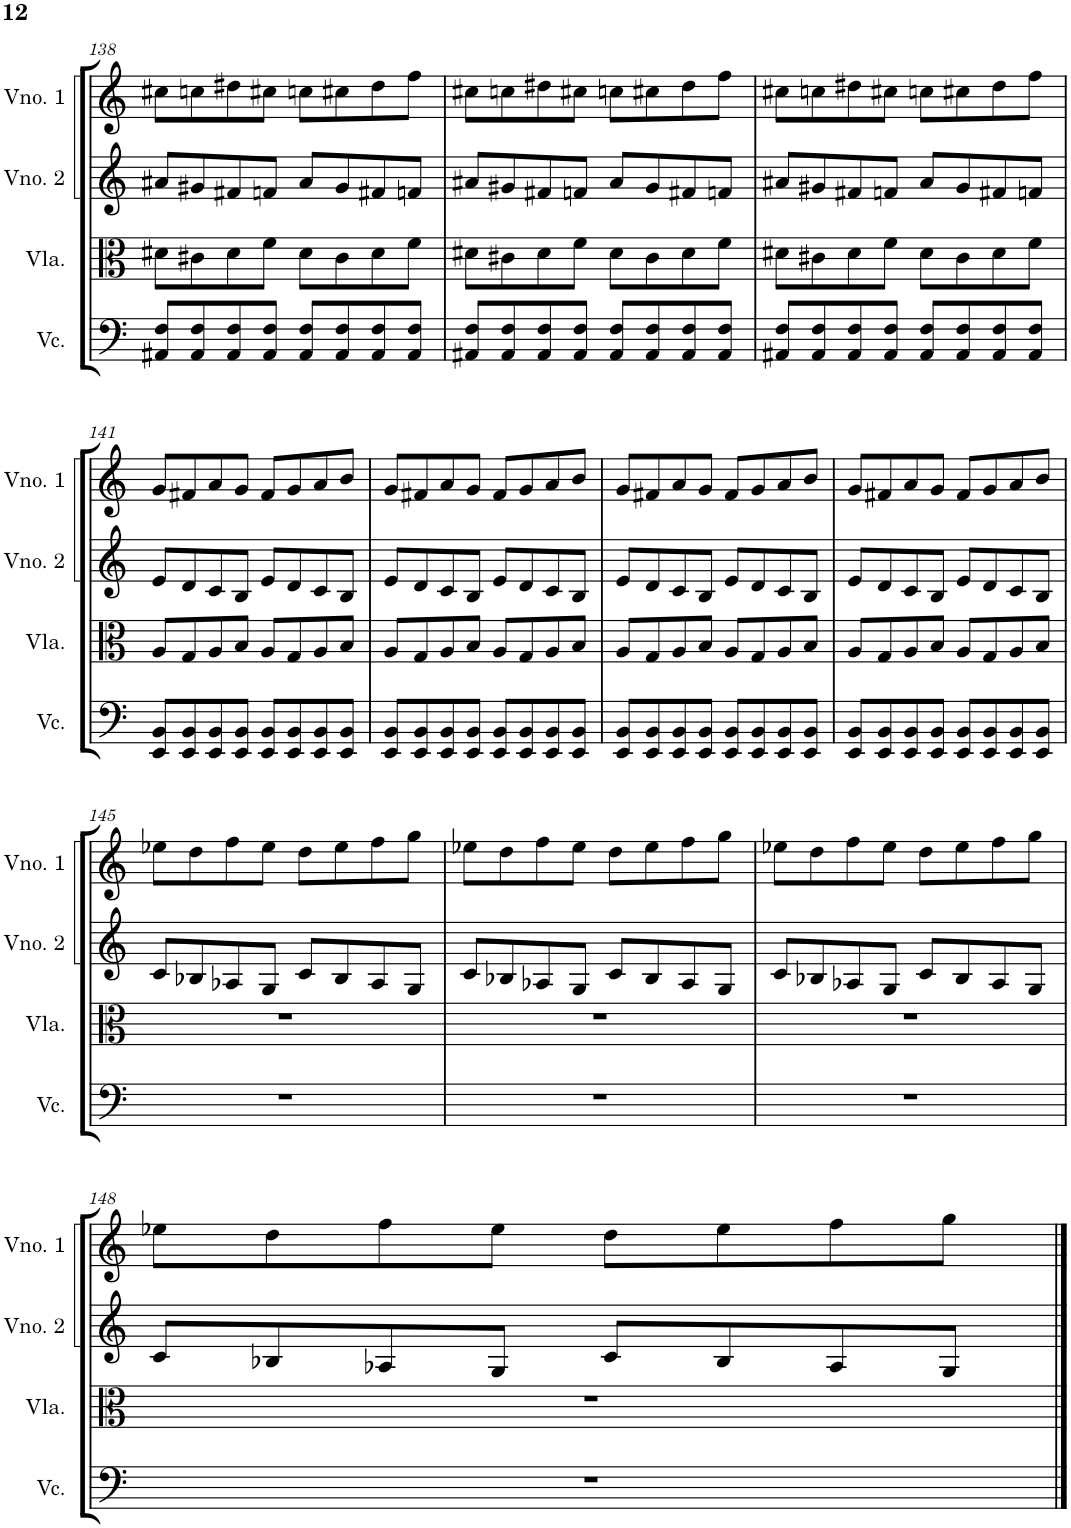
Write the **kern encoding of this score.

**kern	**kern	**kern	**kern
*part4	*part3	*part2	*part1
*staff4	*staff3	*staff2	*staff1
*I"Violoncelo	*I"Viola	*I"Violino 2	*I"Violino 1
*I'Vc.	*I'Vla.	*I'Vno. 2	*I'Vno. 1
!!LO:PB:g=z
*clefF4	*clefC3	*clefG2	*clefG2
*k[]	*k[]	*k[]	*k[]
*M4/4	*M4/4	*M4/4	*M4/4
=138	=138	=138	=138
8AA#X/ 8F/L	8d#X\L	8a#X/L	8cc#X\L
8AA#/ 8F/	8c#X\	8g#X/	8ccn\
8AA#/ 8F/	8d#\	8f#X/	8dd#X\
8AA#/ 8F/J	8f\J	8fn/J	8cc#X\J
8AA#/ 8F/L	8d#\L	8a#/L	8ccn\L
8AA#/ 8F/	8c#\	8g#/	8cc#X\
8AA#/ 8F/	8d#\	8f#X/	8dd#\
8AA#/ 8F/J	8f\J	8fn/J	8ff\J
=139	=139	=139	=139
8AA#X/ 8F/L	8d#X\L	8a#X/L	8cc#X\L
8AA#/ 8F/	8c#X\	8g#X/	8ccn\
8AA#/ 8F/	8d#\	8f#X/	8dd#X\
8AA#/ 8F/J	8f\J	8fn/J	8cc#X\J
8AA#/ 8F/L	8d#\L	8a#/L	8ccn\L
8AA#/ 8F/	8c#\	8g#/	8cc#X\
8AA#/ 8F/	8d#\	8f#X/	8dd#\
8AA#/ 8F/J	8f\J	8fn/J	8ff\J
=140	=140	=140	=140
8AA#X/ 8F/L	8d#X\L	8a#X/L	8cc#X\L
8AA#/ 8F/	8c#X\	8g#X/	8ccn\
8AA#/ 8F/	8d#\	8f#X/	8dd#X\
8AA#/ 8F/J	8f\J	8fn/J	8cc#X\J
8AA#/ 8F/L	8d#\L	8a#/L	8ccn\L
8AA#/ 8F/	8c#\	8g#/	8cc#X\
8AA#/ 8F/	8d#\	8f#X/	8dd#\
8AA#/ 8F/J	8f\J	8fn/J	8ff\J
!!LO:LB:g=z
=141	=141	=141	=141
8EE/ 8BB/L	8A/L	8e/L	8g/L
8EE/ 8BB/	8G/	8d/	8f#X/
8EE/ 8BB/	8A/	8c/	8a/
8EE/ 8BB/J	8B/J	8B/J	8g/J
8EE/ 8BB/L	8A/L	8e/L	8f#/L
8EE/ 8BB/	8G/	8d/	8g/
8EE/ 8BB/	8A/	8c/	8a/
8EE/ 8BB/J	8B/J	8B/J	8b/J
=142	=142	=142	=142
8EE/ 8BB/L	8A/L	8e/L	8g/L
8EE/ 8BB/	8G/	8d/	8f#X/
8EE/ 8BB/	8A/	8c/	8a/
8EE/ 8BB/J	8B/J	8B/J	8g/J
8EE/ 8BB/L	8A/L	8e/L	8f#/L
8EE/ 8BB/	8G/	8d/	8g/
8EE/ 8BB/	8A/	8c/	8a/
8EE/ 8BB/J	8B/J	8B/J	8b/J
=143	=143	=143	=143
8EE/ 8BB/L	8A/L	8e/L	8g/L
8EE/ 8BB/	8G/	8d/	8f#X/
8EE/ 8BB/	8A/	8c/	8a/
8EE/ 8BB/J	8B/J	8B/J	8g/J
8EE/ 8BB/L	8A/L	8e/L	8f#/L
8EE/ 8BB/	8G/	8d/	8g/
8EE/ 8BB/	8A/	8c/	8a/
8EE/ 8BB/J	8B/J	8B/J	8b/J
=144	=144	=144	=144
8EE/ 8BB/L	8A/L	8e/L	8g/L
8EE/ 8BB/	8G/	8d/	8f#X/
8EE/ 8BB/	8A/	8c/	8a/
8EE/ 8BB/J	8B/J	8B/J	8g/J
8EE/ 8BB/L	8A/L	8e/L	8f#/L
8EE/ 8BB/	8G/	8d/	8g/
8EE/ 8BB/	8A/	8c/	8a/
8EE/ 8BB/J	8B/J	8B/J	8b/J
!!LO:LB:g=z
=145	=145	=145	=145
1r	1r	8c/L	8ee-X\L
.	.	8B-X/	8dd\
.	.	8A-X/	8ff\
.	.	8G/J	8ee-\J
.	.	8c/L	8dd\L
.	.	8B-/	8ee-\
.	.	8A-/	8ff\
.	.	8G/J	8gg\J
=146	=146	=146	=146
1r	1r	8c/L	8ee-X\L
.	.	8B-X/	8dd\
.	.	8A-X/	8ff\
.	.	8G/J	8ee-\J
.	.	8c/L	8dd\L
.	.	8B-/	8ee-\
.	.	8A-/	8ff\
.	.	8G/J	8gg\J
=147	=147	=147	=147
1r	1r	8c/L	8ee-X\L
.	.	8B-X/	8dd\
.	.	8A-X/	8ff\
.	.	8G/J	8ee-\J
.	.	8c/L	8dd\L
.	.	8B-/	8ee-\
.	.	8A-/	8ff\
.	.	8G/J	8gg\J
!!LO:LB:g=z
=148	=148	=148	=148
1r	1r	8c/L	8ee-X\L
.	.	8B-X/	8dd\
.	.	8A-X/	8ff\
.	.	8G/J	8ee-\J
.	.	8c/L	8dd\L
.	.	8B-/	8ee-\
.	.	8A-/	8ff\
.	.	8G/J	8gg\J
==	==	==	==
*-	*-	*-	*-
